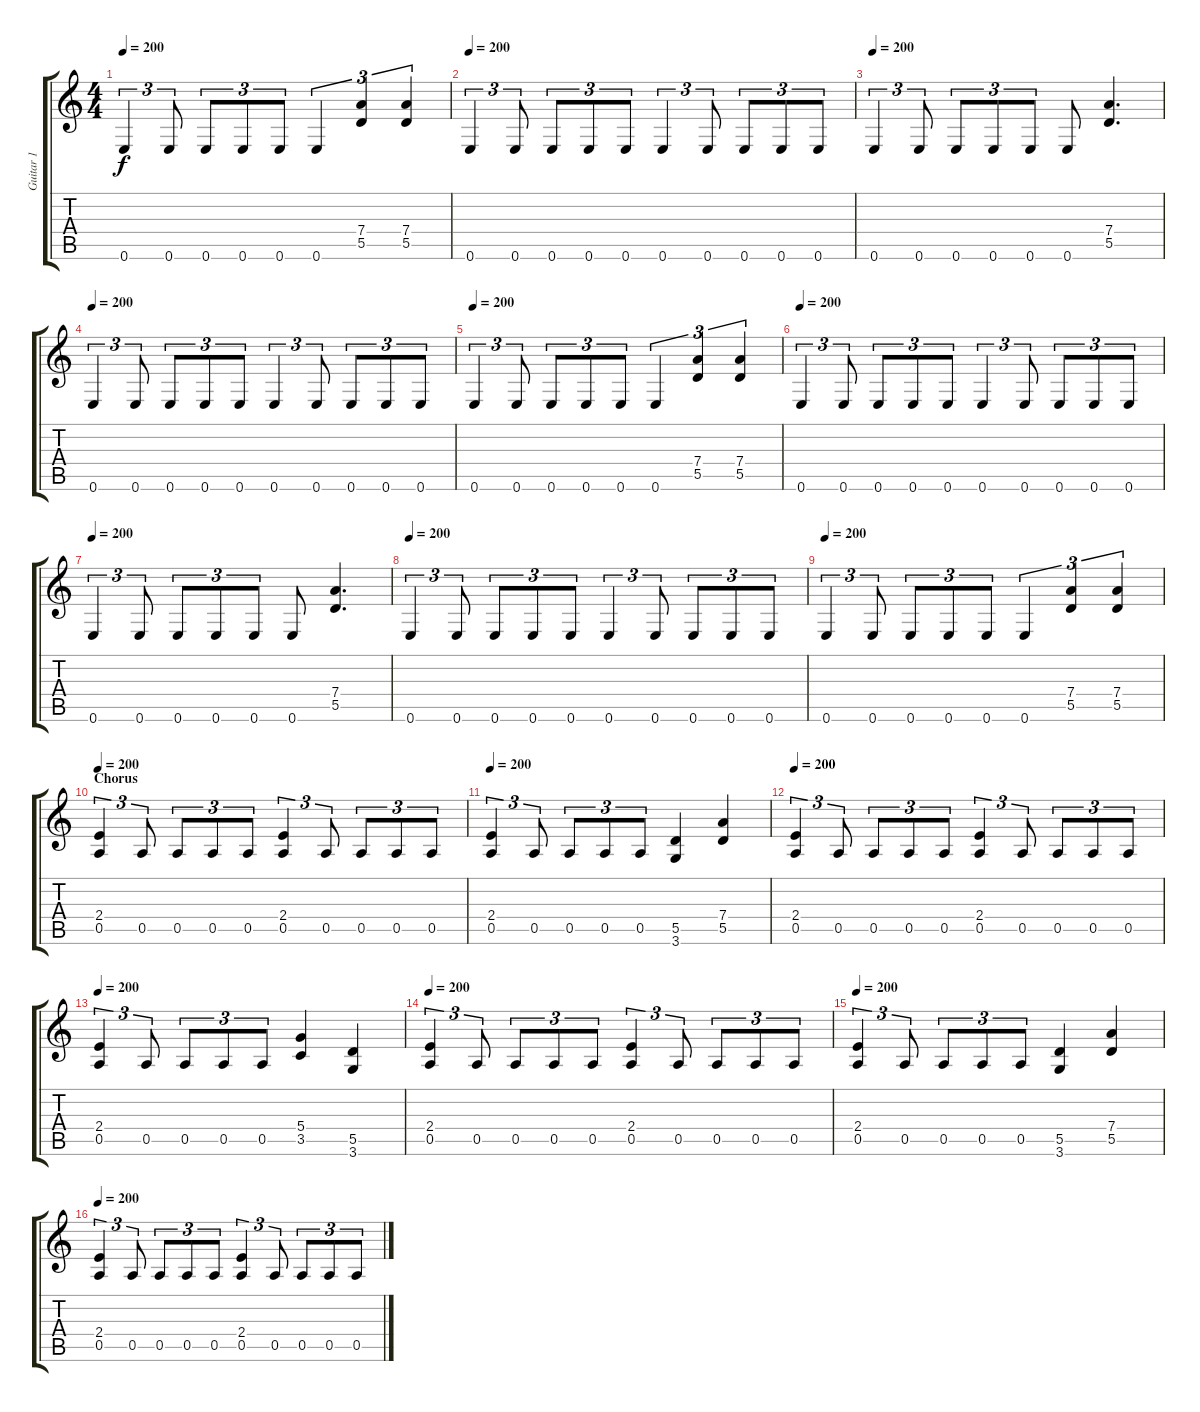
\track ("Guitar 1" "Guitar 1") {instrument distortionguitar}
\staff {score tabs}
\tuning (E4 B3 G3 D3 A2 E2) {hide}
\ts (4 4)
\tempo 200
\clef g2
\ks c
0.6.4{tu (3 2) dy f} 0.6.8{tu (3 2)} 0.6.8{tu (3 2)} 0.6.8{tu (3 2)} 0.6.8{tu (3 2)} 0.6.4{tu (3 2)} (7.4 5.5).4{tu (3 2)} (7.4 5.5).4{tu (3 2)} |
\tempo 200
0.6.4{tu (3 2)} 0.6.8{tu (3 2)} 0.6.8{tu (3 2)} 0.6.8{tu (3 2)} 0.6.8{tu (3 2)} 0.6.4{tu (3 2)} 0.6.8{tu (3 2)} 0.6.8{tu (3 2)} 0.6.8{tu (3 2)} 0.6.8{tu (3 2)} |
\tempo 200
0.6.4{tu (3 2)} 0.6.8{tu (3 2)} 0.6.8{tu (3 2)} 0.6.8{tu (3 2)} 0.6.8{tu (3 2)} 0.6.8 (7.4 5.5).4{d} |
\tempo 200
0.6.4{tu (3 2)} 0.6.8{tu (3 2)} 0.6.8{tu (3 2)} 0.6.8{tu (3 2)} 0.6.8{tu (3 2)} 0.6.4{tu (3 2)} 0.6.8{tu (3 2)} 0.6.8{tu (3 2)} 0.6.8{tu (3 2)} 0.6.8{tu (3 2)} |
\tempo 200
0.6.4{tu (3 2)} 0.6.8{tu (3 2)} 0.6.8{tu (3 2)} 0.6.8{tu (3 2)} 0.6.8{tu (3 2)} 0.6.4{tu (3 2)} (7.4 5.5).4{tu (3 2)} (7.4 5.5).4{tu (3 2)} |
\tempo 200
0.6.4{tu (3 2)} 0.6.8{tu (3 2)} 0.6.8{tu (3 2)} 0.6.8{tu (3 2)} 0.6.8{tu (3 2)} 0.6.4{tu (3 2)} 0.6.8{tu (3 2)} 0.6.8{tu (3 2)} 0.6.8{tu (3 2)} 0.6.8{tu (3 2)} |
\tempo 200
0.6.4{tu (3 2)} 0.6.8{tu (3 2)} 0.6.8{tu (3 2)} 0.6.8{tu (3 2)} 0.6.8{tu (3 2)} 0.6.8 (7.4 5.5).4{d} |
\tempo 200
0.6.4{tu (3 2)} 0.6.8{tu (3 2)} 0.6.8{tu (3 2)} 0.6.8{tu (3 2)} 0.6.8{tu (3 2)} 0.6.4{tu (3 2)} 0.6.8{tu (3 2)} 0.6.8{tu (3 2)} 0.6.8{tu (3 2)} 0.6.8{tu (3 2)} |
\tempo 200
0.6.4{tu (3 2)} 0.6.8{tu (3 2)} 0.6.8{tu (3 2)} 0.6.8{tu (3 2)} 0.6.8{tu (3 2)} 0.6.4{tu (3 2)} (7.4 5.5).4{tu (3 2)} (7.4 5.5).4{tu (3 2)} |
\section ("" "Chorus")
\tempo 200
(2.4 0.5).4{tu (3 2)} 0.5.8{tu (3 2)} 0.5.8{tu (3 2)} 0.5.8{tu (3 2)} 0.5.8{tu (3 2)} (2.4 0.5).4{tu (3 2)} 0.5.8{tu (3 2)} 0.5.8{tu (3 2)} 0.5.8{tu (3 2)} 0.5.8{tu (3 2)} |
\tempo 200
(2.4 0.5).4{tu (3 2)} 0.5.8{tu (3 2)} 0.5.8{tu (3 2)} 0.5.8{tu (3 2)} 0.5.8{tu (3 2)} (5.5 3.6).4 (7.4 5.5).4 |
\tempo 200
(2.4 0.5).4{tu (3 2)} 0.5.8{tu (3 2)} 0.5.8{tu (3 2)} 0.5.8{tu (3 2)} 0.5.8{tu (3 2)} (2.4 0.5).4{tu (3 2)} 0.5.8{tu (3 2)} 0.5.8{tu (3 2)} 0.5.8{tu (3 2)} 0.5.8{tu (3 2)} |
\tempo 200
(2.4 0.5).4{tu (3 2)} 0.5.8{tu (3 2)} 0.5.8{tu (3 2)} 0.5.8{tu (3 2)} 0.5.8{tu (3 2)} (5.4 3.5).4 (5.5 3.6).4 |
\tempo 200
(2.4 0.5).4{tu (3 2)} 0.5.8{tu (3 2)} 0.5.8{tu (3 2)} 0.5.8{tu (3 2)} 0.5.8{tu (3 2)} (2.4 0.5).4{tu (3 2)} 0.5.8{tu (3 2)} 0.5.8{tu (3 2)} 0.5.8{tu (3 2)} 0.5.8{tu (3 2)} |
\tempo 200
(2.4 0.5).4{tu (3 2)} 0.5.8{tu (3 2)} 0.5.8{tu (3 2)} 0.5.8{tu (3 2)} 0.5.8{tu (3 2)} (5.5 3.6).4 (7.4 5.5).4 |
\tempo 200
(2.4 0.5).4{tu (3 2)} 0.5.8{tu (3 2)} 0.5.8{tu (3 2)} 0.5.8{tu (3 2)} 0.5.8{tu (3 2)} (2.4 0.5).4{tu (3 2)} 0.5.8{tu (3 2)} 0.5.8{tu (3 2)} 0.5.8{tu (3 2)} 0.5.8{tu (3 2)}
